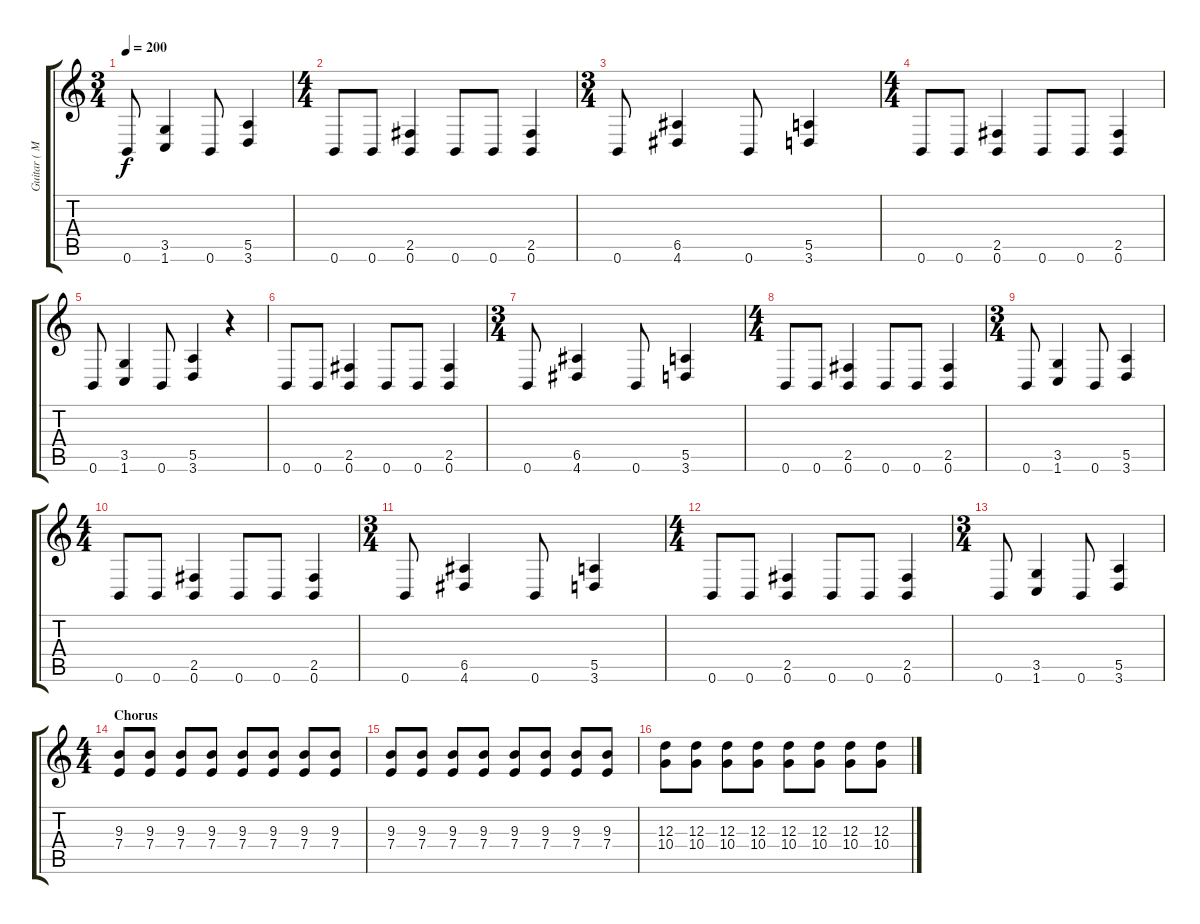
\track ("Guitar ( Mircea )" "Guitar ( M") {instrument distortionguitar}
\staff {score tabs}
\tuning (B3 Gb3 D3 A2 E2 B1) {hide}
\ts (3 4)
\tempo 200
\clef g2
\ks c
0.6.8{dy f} (3.5 1.6).4 0.6.8 (5.5 3.6).4 |
\ts (4 4)
0.6.8 0.6.8 (2.5 0.6).4 0.6.8 0.6.8 (2.5 0.6).4 |
\ts (3 4)
0.6.8 (6.5 4.6).4 0.6.8 (5.5 3.6).4 |
\ts (4 4)
0.6.8 0.6.8 (2.5 0.6).4 0.6.8 0.6.8 (2.5 0.6).4 |
0.6.8 (3.5 1.6).4 0.6.8 (5.5 3.6).4 r.4 |
0.6.8{volume 15} 0.6.8 (2.5 0.6).4 0.6.8 0.6.8 (2.5 0.6).4 |
\ts (3 4)
0.6.8 (6.5 4.6).4 0.6.8 (5.5 3.6).4 |
\ts (4 4)
0.6.8 0.6.8 (2.5 0.6).4 0.6.8 0.6.8 (2.5 0.6).4 |
\ts (3 4)
0.6.8 (3.5 1.6).4 0.6.8 (5.5 3.6).4 |
\ts (4 4)
0.6.8 0.6.8 (2.5 0.6).4 0.6.8 0.6.8 (2.5 0.6).4 |
\ts (3 4)
0.6.8 (6.5 4.6).4 0.6.8 (5.5 3.6).4 |
\ts (4 4)
0.6.8 0.6.8 (2.5 0.6).4 0.6.8 0.6.8 (2.5 0.6).4 |
\ts (3 4)
0.6.8 (3.5 1.6).4 0.6.8 (5.5 3.6).4 |
\ts (4 4)
\section ("" "Chorus")
(9.3 7.4).8 (9.3 7.4).8 (9.3 7.4).8 (9.3 7.4).8 (9.3 7.4).8 (9.3 7.4).8 (9.3 7.4).8 (9.3 7.4).8 |
(9.3 7.4).8 (9.3 7.4).8 (9.3 7.4).8 (9.3 7.4).8 (9.3 7.4).8 (9.3 7.4).8 (9.3 7.4).8 (9.3 7.4).8 |
(12.3 10.4).8 (12.3 10.4).8 (12.3 10.4).8 (12.3 10.4).8 (12.3 10.4).8 (12.3 10.4).8 (12.3 10.4).8 (12.3 10.4).8
